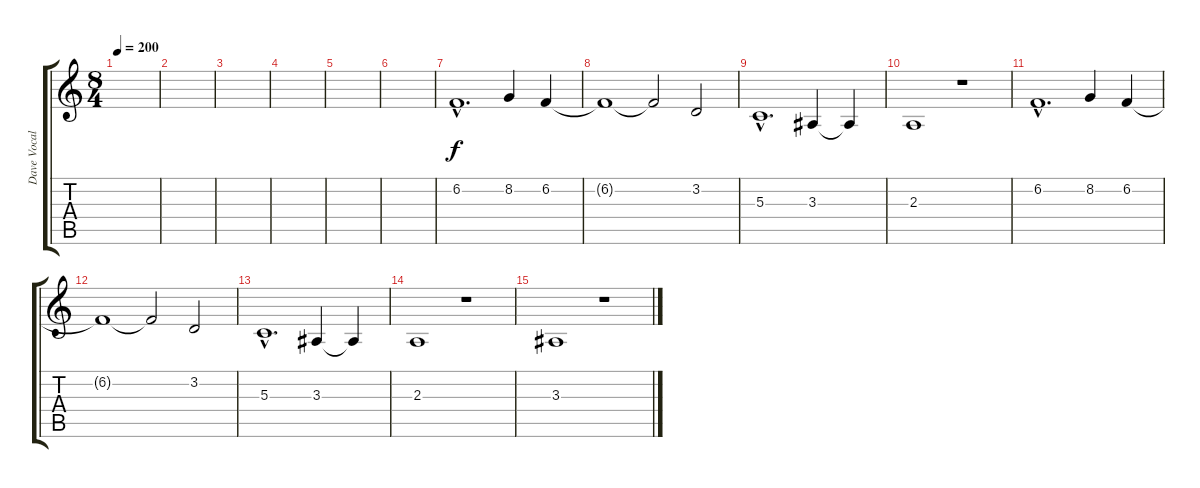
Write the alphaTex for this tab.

\track ("Dave Vocal" "Dave Vocal") {instrument lead2sawtooth}
\staff {score tabs}
\tuning (E4 B3 G3 D3 A2 E2) {hide}
\ts (8 4)
\tempo 200
\clef g2
\ks c
|
|
|
|
|
|
6.2{hac}.1{d} 8.2.4 6.2.4 |
6.2{t}.1 6.2{t}.2 3.2.2 |
5.3{hac}.1{d volume 0} 3.3.4 3.3{t}.4 |
2.3.1 r.1 |
6.2{hac}.1{d volume 16} 8.2.4 6.2.4 |
6.2{t}.1 6.2{t}.2 3.2.2 |
5.3{hac}.1{d volume 0} 3.3.4 3.3{t}.4 |
2.3.1 r.1 |
3.3.1{volume 16} r.1
